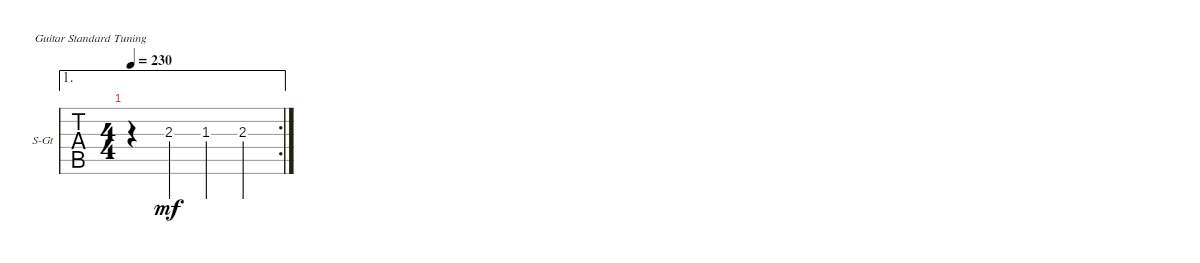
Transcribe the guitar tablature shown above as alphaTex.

\defaultSystemsLayout 4
\bracketExtendMode groupsimilarinstruments
\firstSystemTrackNameOrientation horizontal
\otherSystemsTrackNameOrientation horizontal
\track ("Steel Guitar" "S-Gt") {instrument acousticguitarsteel}
\staff {tabs}
\tuning (E4 B3 G3 D3 A2 E2)
\ae 1
\rc 2
\ts (4 4)
\tempo 230
\clef g2
\ks f
r.4{dy mf} 2.3.4 1.3.4 2.3.4
